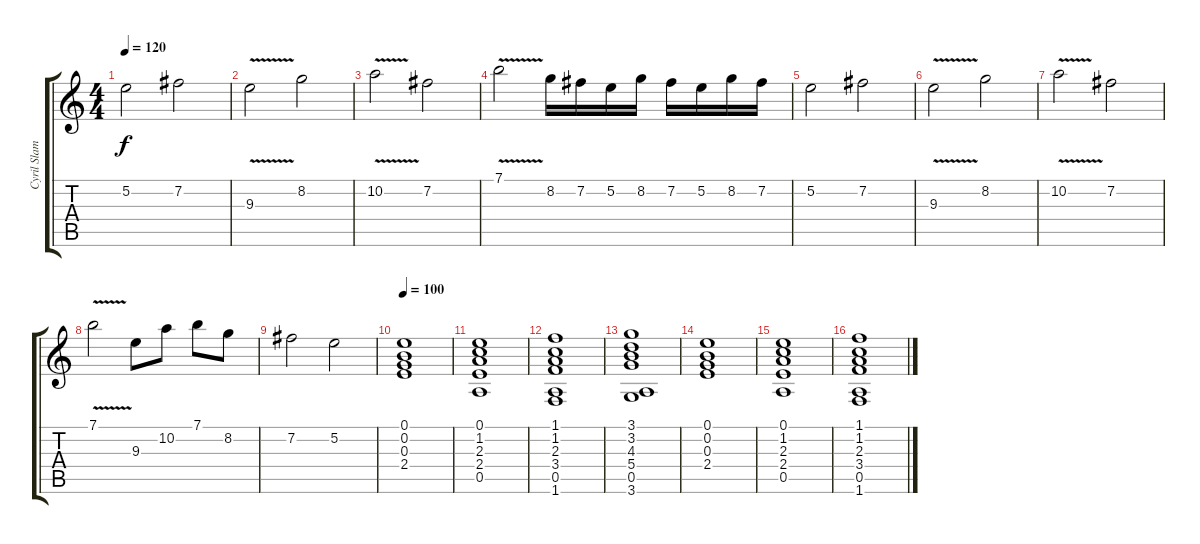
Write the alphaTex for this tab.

\track ("Cyril Slama" "Cyril Slam") {instrument overdrivenguitar}
\staff {score tabs}
\tuning (E4 B3 G3 D3 A2 E2) {hide}
\ts (4 4)
\tempo 120
\clef g2
\ks c
5.2.2{dy f} 7.2.2 |
9.3{v}.2 8.2.2 |
10.2{v}.2 7.2.2 |
7.1{v}.2 8.2.16 7.2.16 5.2.16 8.2.16 7.2.16 5.2.16 8.2.16 7.2.16 |
5.2.2 7.2.2 |
9.3{v}.2 8.2.2 |
10.2{v}.2 7.2.2 |
7.1{v}.2 9.3.8 10.2.8 7.1.8 8.2.8 |
7.2.2 5.2.2 |
\tempo 100
\ks aminor
(0.1 0.2 0.3 2.4).1{instrument electricguitarjazz} |
(0.1 1.2 2.3 2.4 0.5).1 |
(1.1 1.2 2.3 3.4 0.5 1.6).1 |
(3.1 3.2 4.3 5.4 0.5 3.6).1 |
(0.1 0.2 0.3 2.4).1 |
(0.1 1.2 2.3 2.4 0.5).1 |
(1.1 1.2 2.3 3.4 0.5 1.6).1
